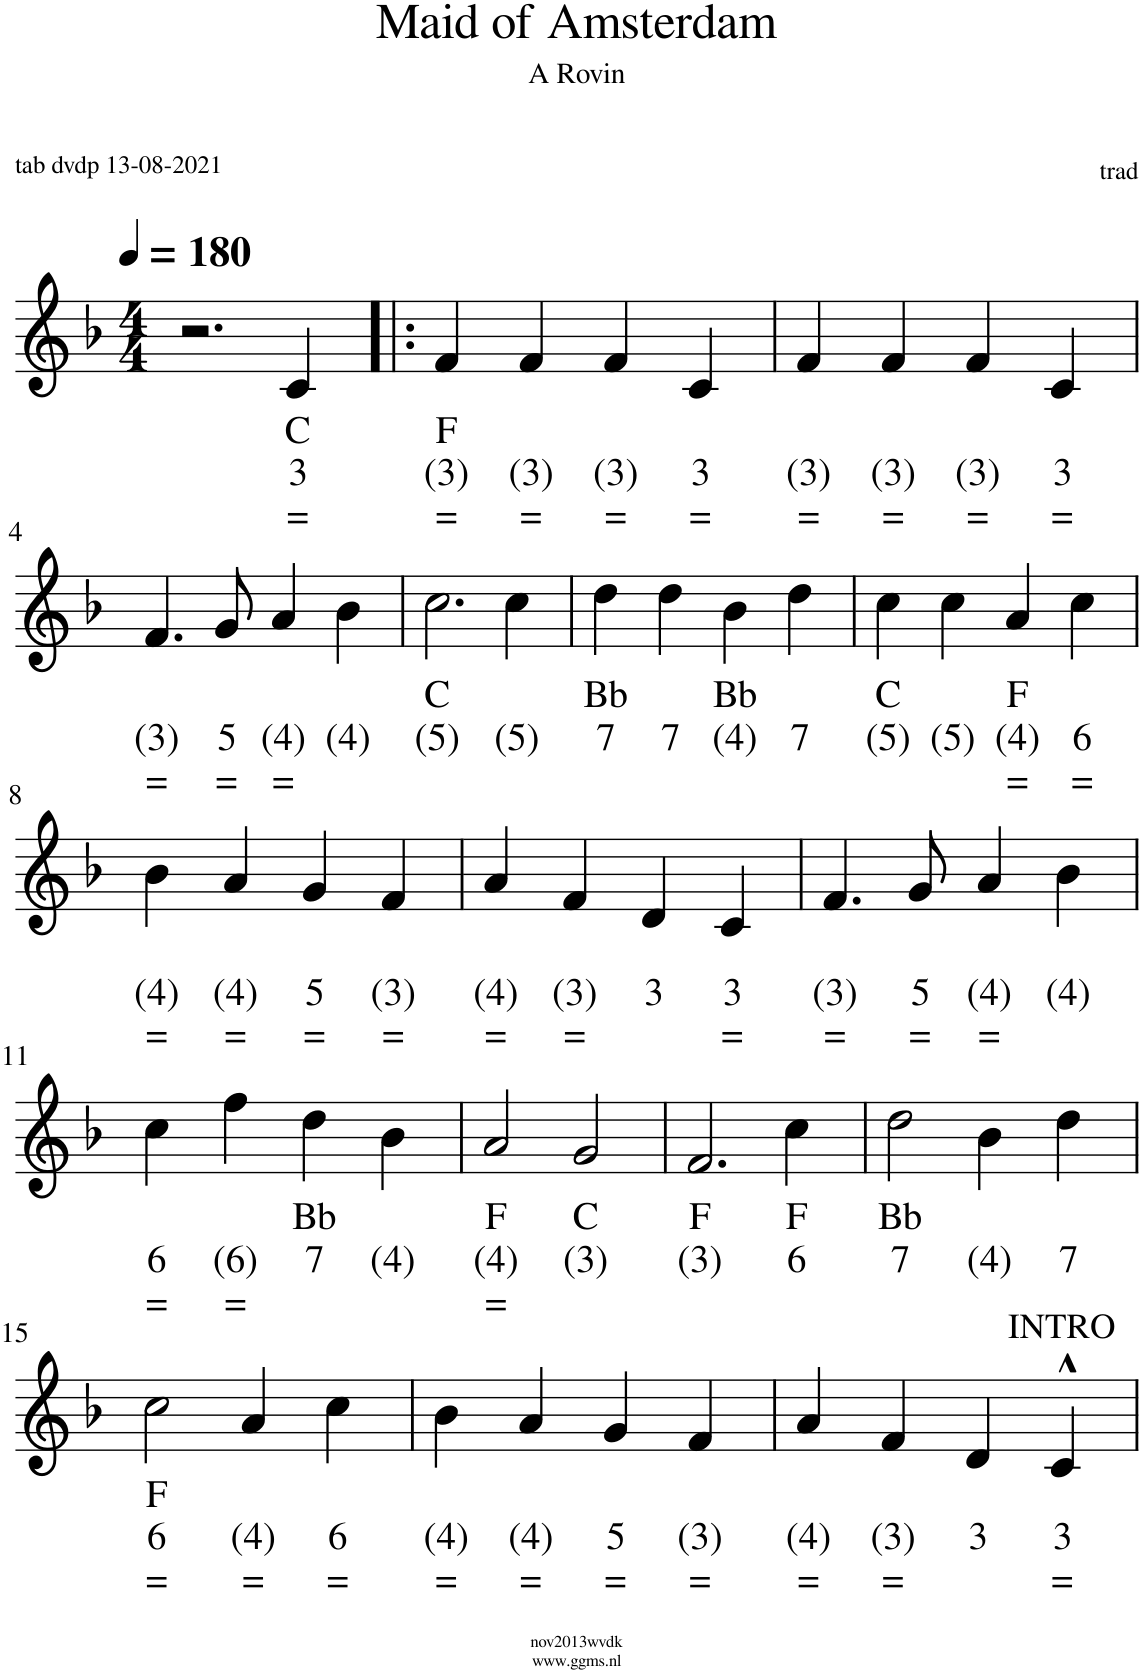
**kern	**text	**text	**text
*part1	*part1	*part1	*part1
*staff1	*staff1	*staff1	*staff1
*I"Track 1	*	*	*
*clefG2	*	*	*
*k[b-]	*	*	*
*M4/4	*	*	*
*MM180	*	*	*
=1	=1	=1	=1
2.r	.	.	.
!	!LO:LY:b	!LO:LY:b	!LO:LY:b
4c/	C	3	=
=2!|:	=2!|:	=2!|:	=2!|:
!	!LO:LY:b	!LO:LY:b	!LO:LY:b
4f/	F	(3)	=
!	!	!LO:LY:b	!LO:LY:b
4f/	.	(3)	=
!	!	!LO:LY:b	!LO:LY:b
4f/	.	(3)	=
!	!	!LO:LY:b	!LO:LY:b
4c/	.	3	=
=3	=3	=3	=3
!	!	!LO:LY:b	!LO:LY:b
4f/	.	(3)	=
!	!	!LO:LY:b	!LO:LY:b
4f/	.	(3)	=
!	!	!LO:LY:b	!LO:LY:b
4f/	.	(3)	=
!	!	!LO:LY:b	!LO:LY:b
4c/	.	3	=
!!LO:LB:g=z
=4	=4	=4	=4
!	!	!LO:LY:b	!LO:LY:b
4.f/	.	(3)	=
!	!	!LO:LY:b	!LO:LY:b
8g/	.	5	=
!	!	!LO:LY:b	!LO:LY:b
4a/	.	(4)	=
!	!	!LO:LY:b	!
4b-\	.	(4)	.
=5	=5	=5	=5
!	!LO:LY:b	!LO:LY:b	!
2.cc\	C	(5)	.
!	!	!LO:LY:b	!
4cc\	.	(5)	.
=6	=6	=6	=6
!	!LO:LY:b	!LO:LY:b	!
4dd\	Bb	7	.
!	!	!LO:LY:b	!
4dd\	.	7	.
!	!LO:LY:b	!LO:LY:b	!
4b-\	Bb	(4)	.
!	!	!LO:LY:b	!
4dd\	.	7	.
=7	=7	=7	=7
!	!LO:LY:b	!LO:LY:b	!
4cc\	C	(5)	.
!	!	!LO:LY:b	!
4cc\	.	(5)	.
!	!LO:LY:b	!LO:LY:b	!LO:LY:b
4a/	F	(4)	=
!	!	!LO:LY:b	!LO:LY:b
4cc\	.	6	=
!!LO:LB:g=z
=8	=8	=8	=8
!	!	!LO:LY:b	!LO:LY:b
4b-\	.	(4)	=
!	!	!LO:LY:b	!LO:LY:b
4a/	.	(4)	=
!	!	!LO:LY:b	!LO:LY:b
4g/	.	5	=
!	!	!LO:LY:b	!LO:LY:b
4f/	.	(3)	=
=9	=9	=9	=9
!	!	!LO:LY:b	!LO:LY:b
4a/	.	(4)	=
!	!	!LO:LY:b	!LO:LY:b
4f/	.	(3)	=
!	!	!LO:LY:b	!
4d/	.	3	.
!	!	!LO:LY:b	!LO:LY:b
4c/	.	3	=
=10	=10	=10	=10
!	!	!LO:LY:b	!LO:LY:b
4.f/	.	(3)	=
!	!	!LO:LY:b	!LO:LY:b
8g/	.	5	=
!	!	!LO:LY:b	!LO:LY:b
4a/	.	(4)	=
!	!	!LO:LY:b	!
4b-\	.	(4)	.
!!LO:LB:g=z
=11	=11	=11	=11
!	!	!LO:LY:b	!LO:LY:b
4cc\	.	6	=
!	!	!LO:LY:b	!LO:LY:b
4ff\	.	(6)	=
!	!LO:LY:b	!LO:LY:b	!
4dd\	Bb	7	.
!	!	!LO:LY:b	!
4b-\	.	(4)	.
=12	=12	=12	=12
!	!LO:LY:b	!LO:LY:b	!LO:LY:b
2a/	F	(4)	=
!	!LO:LY:b	!LO:LY:b	!
2g/	C	(3)	.
=13	=13	=13	=13
!	!LO:LY:b	!LO:LY:b	!
2.f/	F	(3)	.
!	!LO:LY:b	!LO:LY:b	!
4cc\	F	6	.
=14	=14	=14	=14
!	!LO:LY:b	!LO:LY:b	!
2dd\	Bb	7	.
!	!	!LO:LY:b	!
4b-\	.	(4)	.
!	!	!LO:LY:b	!
4dd\	.	7	.
!!LO:LB:g=z
=15	=15	=15	=15
!	!LO:LY:b	!LO:LY:b	!LO:LY:b
2cc\	F	6	=
!	!	!LO:LY:b	!LO:LY:b
4a/	.	(4)	=
!	!	!LO:LY:b	!LO:LY:b
4cc\	.	6	=
=16	=16	=16	=16
!	!	!LO:LY:b	!LO:LY:b
4b-\	.	(4)	=
!	!	!LO:LY:b	!LO:LY:b
4a/	.	(4)	=
!	!	!LO:LY:b	!LO:LY:b
4g/	.	5	=
!	!	!LO:LY:b	!LO:LY:b
4f/	.	(3)	=
=17	=17	=17	=17
!	!	!LO:LY:b	!LO:LY:b
4a/	.	(4)	=
!	!	!LO:LY:b	!LO:LY:b
4f/	.	(3)	=
!	!	!LO:LY:b	!
4d/	.	3	.
!LO:TX:a:t=INTRO	!	!	!
!	!	!LO:LY:b	!LO:LY:b
4c^^/	.	3	=
=	=	=	=
*-	*-	*-	*-
